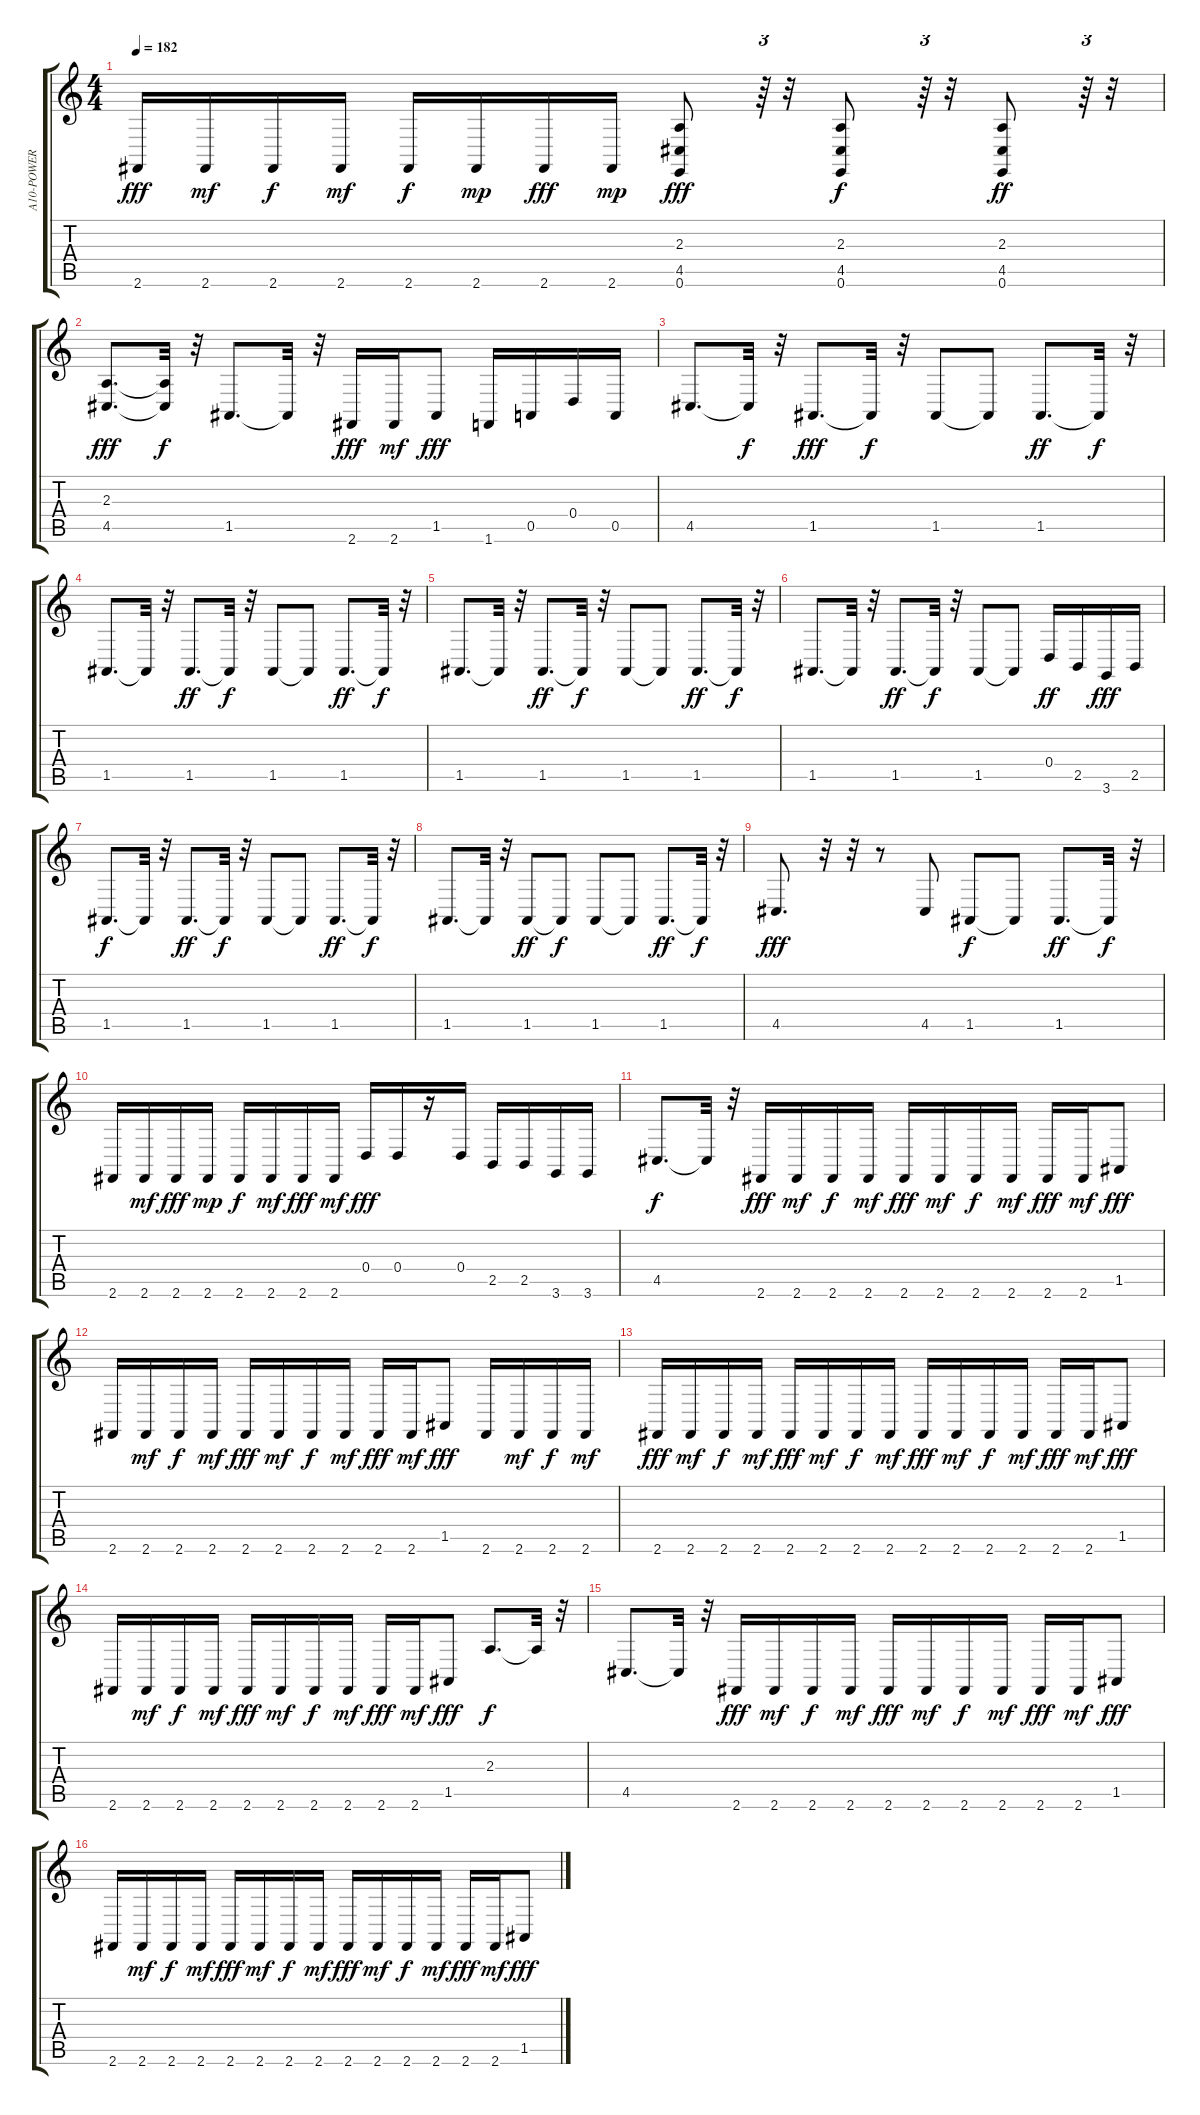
\track ("A10-POWER       " "A10-POWER ") {instrument drawbarorgan}
\staff {score tabs}
\tuning (E4 B3 G3 D3 A2 E2) {hide}
\ts (4 4)
\tempo 182
\clef g2
\ks c
2.6.16{dy fff} 2.6.16{dy mf} 2.6.16{dy f} 2.6.16{dy mf} 2.6.16{dy f} 2.6.16{dy mp} 2.6.16{dy fff} 2.6.16{dy mp} (2.3 4.5 0.6).8{dy fff} r.64{tu (3 2)} r.32 (2.3 4.5 0.6).8{dy f} r.64{tu (3 2)} r.32 (2.3 4.5 0.6).8{dy ff} r.64{tu (3 2)} r.32 |
(2.3 4.5).8{d dy fff} (2.3{t} 4.5{t}).32{dy f} r.32 1.5.8{d} 1.5{t}.32 r.32 2.6.16{dy fff} 2.6.16{dy mf} 1.5.8{dy fff} 1.6.16 0.5.16 0.4.16 0.5.16 |
4.5.8{d} 4.5{t}.32{dy f} r.32 1.5.8{d dy fff} 1.5{t}.32{dy f} r.32 1.5.8 1.5{t}.8 1.5.8{d dy ff} 1.5{t}.32{dy f} r.32 |
1.5.8{d} 1.5{t}.32 r.32 1.5.8{d dy ff} 1.5{t}.32{dy f} r.32 1.5.8 1.5{t}.8 1.5.8{d dy ff} 1.5{t}.32{dy f} r.32 |
1.5.8{d} 1.5{t}.32 r.32 1.5.8{d dy ff} 1.5{t}.32{dy f} r.32 1.5.8 1.5{t}.8 1.5.8{d dy ff} 1.5{t}.32{dy f} r.32 |
1.5.8{d} 1.5{t}.32 r.32 1.5.8{d dy ff} 1.5{t}.32{dy f} r.32 1.5.8 1.5{t}.8 0.4.16{dy ff} 2.5.16 3.6.16{dy fff} 2.5.16 |
1.5.8{d dy f} 1.5{t}.32 r.32 1.5.8{d dy ff} 1.5{t}.32{dy f} r.32 1.5.8 1.5{t}.8 1.5.8{d dy ff} 1.5{t}.32{dy f} r.32 |
1.5.8{d} 1.5{t}.32 r.32 1.5.8{dy ff} 1.5{t}.8{dy f} 1.5.8 1.5{t}.8 1.5.8{d dy ff} 1.5{t}.32{dy f} r.32 |
4.5.8{d dy fff} r.32 r.32 r.8 4.5.8 1.5.8{dy f} 1.5{t}.8 1.5.8{d dy ff} 1.5{t}.32{dy f} r.32 |
2.6.16 2.6.16{dy mf} 2.6.16{dy fff} 2.6.16{dy mp} 2.6.16{dy f} 2.6.16{dy mf} 2.6.16{dy fff} 2.6.16{dy mf} 0.4.16{dy fff} 0.4.16 r.16 0.4.16 2.5.16 2.5.16 3.6.16 3.6.16 |
4.5.8{d dy f} 4.5{t}.32 r.32 2.6.16{dy fff} 2.6.16{dy mf} 2.6.16{dy f} 2.6.16{dy mf} 2.6.16{dy fff} 2.6.16{dy mf} 2.6.16{dy f} 2.6.16{dy mf} 2.6.16{dy fff} 2.6.16{dy mf} 1.5.8{dy fff} |
2.6.16 2.6.16{dy mf} 2.6.16{dy f} 2.6.16{dy mf} 2.6.16{dy fff} 2.6.16{dy mf} 2.6.16{dy f} 2.6.16{dy mf} 2.6.16{dy fff} 2.6.16{dy mf} 1.5.8{dy fff} 2.6.16 2.6.16{dy mf} 2.6.16{dy f} 2.6.16{dy mf} |
2.6.16{dy fff} 2.6.16{dy mf} 2.6.16{dy f} 2.6.16{dy mf} 2.6.16{dy fff} 2.6.16{dy mf} 2.6.16{dy f} 2.6.16{dy mf} 2.6.16{dy fff} 2.6.16{dy mf} 2.6.16{dy f} 2.6.16{dy mf} 2.6.16{dy fff} 2.6.16{dy mf} 1.5.8{dy fff} |
2.6.16 2.6.16{dy mf} 2.6.16{dy f} 2.6.16{dy mf} 2.6.16{dy fff} 2.6.16{dy mf} 2.6.16{dy f} 2.6.16{dy mf} 2.6.16{dy fff} 2.6.16{dy mf} 1.5.8{dy fff} 2.3.8{d dy f} 2.3{t}.32 r.32 |
4.5.8{d} 4.5{t}.32 r.32 2.6.16{dy fff} 2.6.16{dy mf} 2.6.16{dy f} 2.6.16{dy mf} 2.6.16{dy fff} 2.6.16{dy mf} 2.6.16{dy f} 2.6.16{dy mf} 2.6.16{dy fff} 2.6.16{dy mf} 1.5.8{dy fff} |
2.6.16 2.6.16{dy mf} 2.6.16{dy f} 2.6.16{dy mf} 2.6.16{dy fff} 2.6.16{dy mf} 2.6.16{dy f} 2.6.16{dy mf} 2.6.16{dy fff} 2.6.16{dy mf} 2.6.16{dy f} 2.6.16{dy mf} 2.6.16{dy fff} 2.6.16{dy mf} 1.5.8{dy fff}
